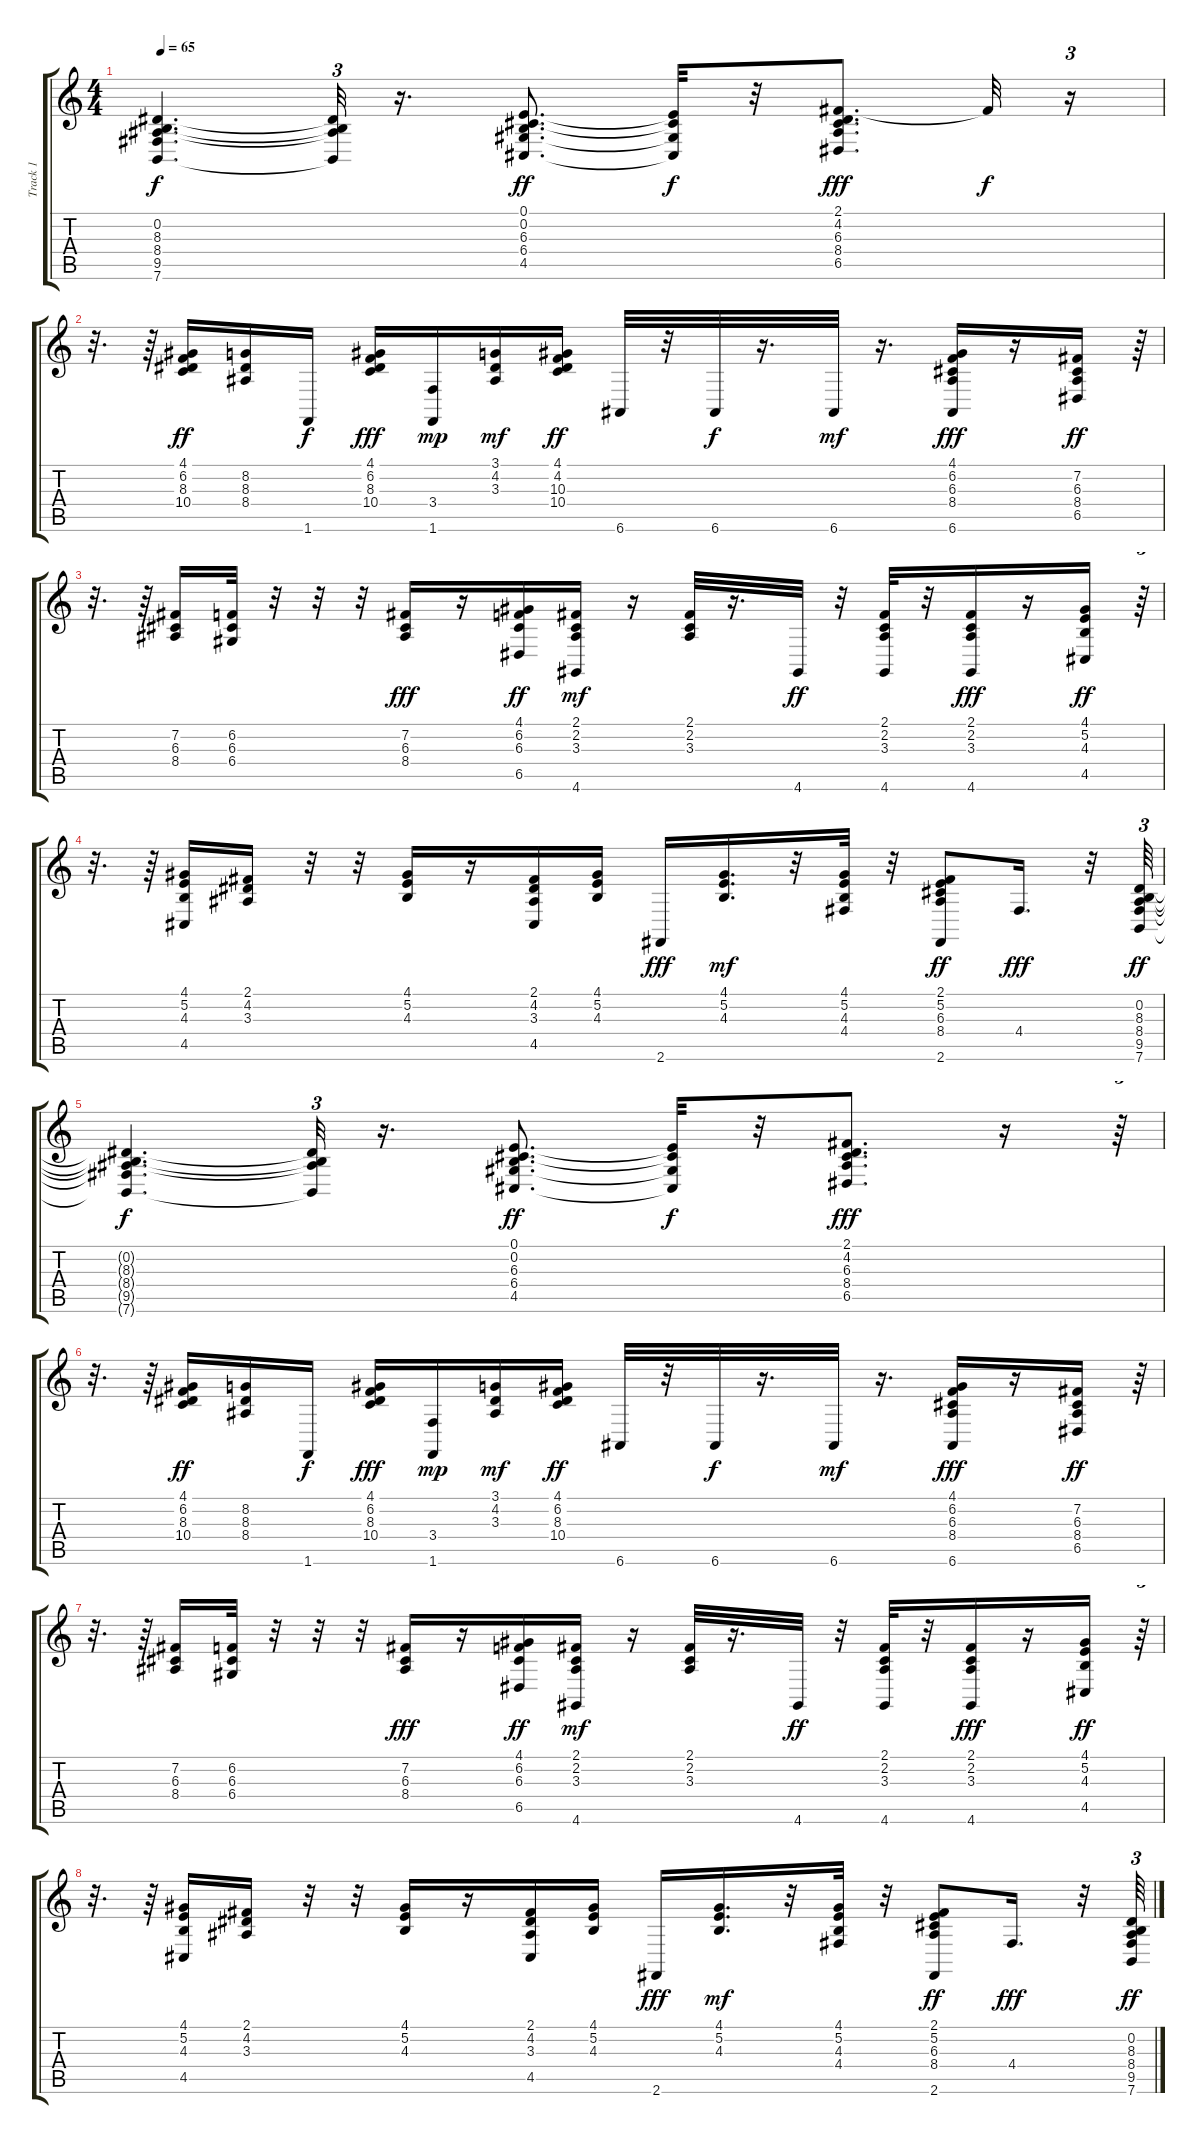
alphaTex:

\track ("Track 1" "Track 1") {instrument acousticgrandpiano}
\staff {score tabs}
\tuning (E4 B3 G3 D3 A2 E2) {hide}
\ts (4 4)
\tempo 65
\clef g2
\ks c
(0.2{t} 8.3{t} 8.4{t} 9.5{t} 7.6{t}).4{d dy f} (0.2{t} 8.3{t} 8.4{t} 7.6{t}).32{tu (3 2)} r.16{d} (0.1 0.2 6.3 6.4 4.5).8{d dy ff} (0.1{t} 6.3{t} 6.4{t} 4.5{t}).32{dy f} r.32 (2.1 4.2 6.3 8.4 6.5).8{d dy fff} 2.1{t}.32{dy f} r.16{tu (3 2)} |
r.32{d} r.64 (4.1 6.2 8.3 10.4).16{dy ff} (8.2 8.3 8.4).16 1.6.16{dy f} (4.1 6.2 8.3 10.4).16{dy fff} (3.4 1.6).16{dy mp} (3.1 4.2 3.3).16{dy mf} (4.1 4.2 10.3 10.4).16{dy ff} 6.6.32 r.32 6.6.32{dy f} r.16{d} 6.6.32{dy mf} r.16{d} (4.1 6.2 6.3 8.4 6.6).16{dy fff} r.16 (7.2 6.3 8.4 6.5).16{dy ff} r.64{tu (3 2)} |
r.32{d} r.64 (7.2 6.3 8.4).16 (6.2 6.3 6.4).32 r.32 r.32 r.32 (7.2 6.3 8.4).16{dy fff} r.16 (4.1 6.2 6.3 6.5).16{dy ff} (2.1 2.2 3.3 4.6).16{dy mf} r.16 (2.1 2.2 3.3).32 r.16{d} 4.6.32{dy ff} r.32 (2.1 2.2 3.3 4.6).32 r.32 (2.1 2.2 3.3 4.6).16{dy fff} r.16 (4.1 5.2 4.3 4.5).16{dy ff} r.64{tu (3 2)} |
r.32{d} r.64 (4.1 5.2 4.3 4.5).16 (2.1 4.2 3.3).16 r.32 r.32 (4.1 5.2 4.3).16 r.16 (2.1 4.2 3.3 4.5).16 (4.1 5.2 4.3).16 2.6.16{dy fff} (4.1 5.2 4.3).16{d dy mf} r.32 (4.1 5.2 4.3 4.4).32 r.32 (2.1 5.2 6.3 8.4 2.6).8{dy ff} 4.4.16{d dy fff} r.32 (0.2 8.3 8.4 9.5 7.6).64{tu (3 2) dy ff} |
(0.2{t} 8.3{t} 8.4{t} 9.5{t} 7.6{t}).4{d dy f} (0.2{t} 8.3{t} 8.4{t} 7.6{t}).32{tu (3 2)} r.16{d} (0.1 0.2 6.3 6.4 4.5).8{d dy ff} (0.1{t} 6.3{t} 6.4{t} 4.5{t}).32{dy f} r.32 (2.1 4.2 6.3 8.4 6.5).8{d dy fff} r.16 r.64{tu (3 2)} |
r.32{d} r.64 (4.1 6.2 8.3 10.4).16{dy ff} (8.2 8.3 8.4).16 1.6.16{dy f} (4.1 6.2 8.3 10.4).16{dy fff} (3.4 1.6).16{dy mp} (3.1 4.2 3.3).16{dy mf} (4.1 6.2 8.3 10.4).16{dy ff} 6.6.32 r.32 6.6.32{dy f} r.16{d} 6.6.32{dy mf} r.16{d} (4.1 6.2 6.3 8.4 6.6).16{dy fff} r.16 (7.2 6.3 8.4 6.5).16{dy ff} r.64{tu (3 2)} |
r.32{d} r.64 (7.2 6.3 8.4).16 (6.2 6.3 6.4).32 r.32 r.32 r.32 (7.2 6.3 8.4).16{dy fff} r.16 (4.1 6.2 6.3 6.5).16{dy ff} (2.1 2.2 3.3 4.6).16{dy mf} r.16 (2.1 2.2 3.3).32 r.16{d} 4.6.32{dy ff} r.32 (2.1 2.2 3.3 4.6).32 r.32 (2.1 2.2 3.3 4.6).16{dy fff} r.16 (4.1 5.2 4.3 4.5).16{dy ff} r.64{tu (3 2)} |
r.32{d} r.64 (4.1 5.2 4.3 4.5).16 (2.1 4.2 3.3).16 r.32 r.32 (4.1 5.2 4.3).16 r.16 (2.1 4.2 3.3 4.5).16 (4.1 5.2 4.3).16 2.6.16{dy fff} (4.1 5.2 4.3).16{d dy mf} r.32 (4.1 5.2 4.3 4.4).32 r.32 (2.1 5.2 6.3 8.4 2.6).8{dy ff} 4.4.16{d dy fff} r.32 (0.2 8.3 8.4 9.5 7.6).64{tu (3 2) dy ff}
